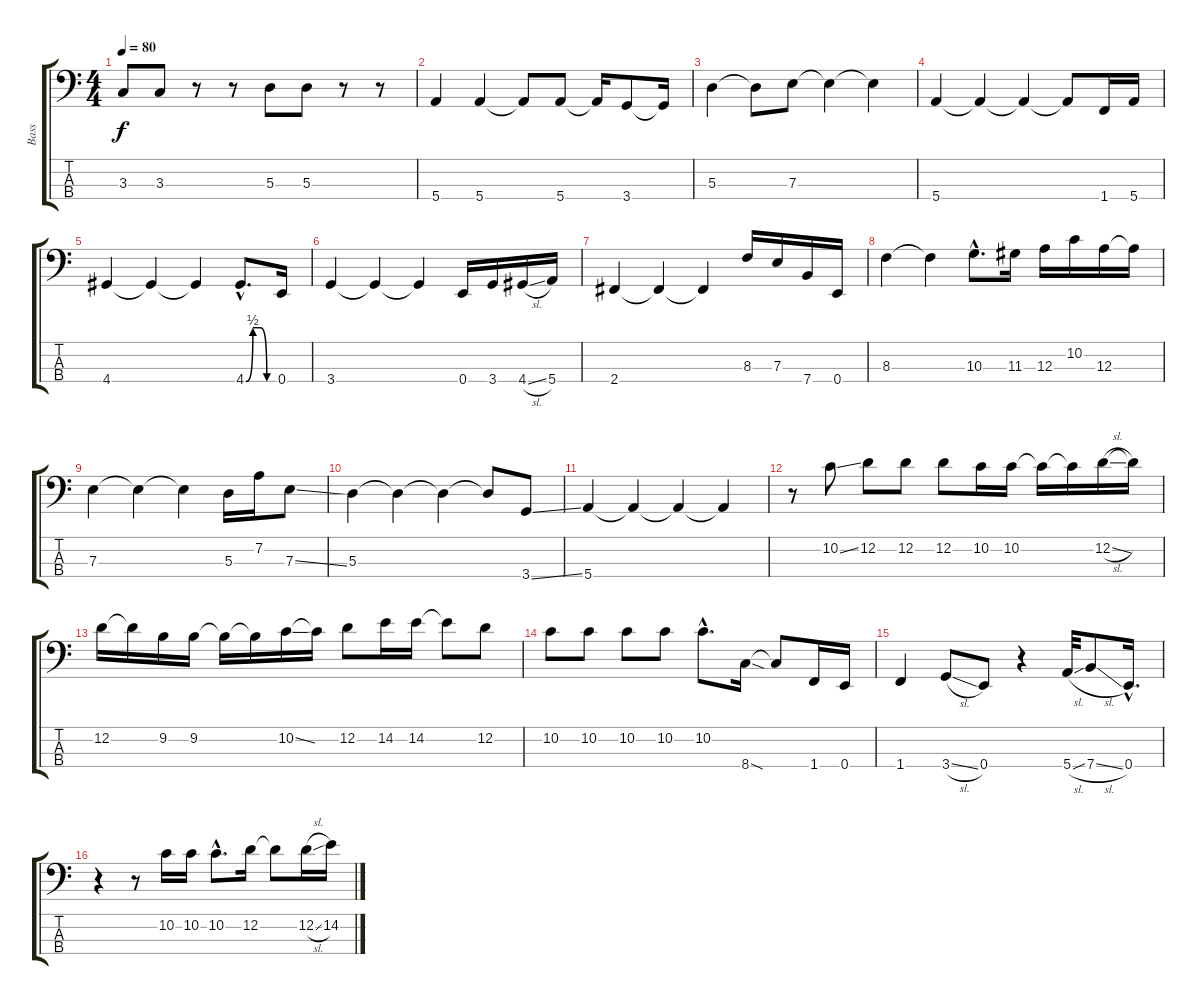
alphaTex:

\track ("Bass" "Bass") {instrument electricbassfinger}
\staff {score tabs}
\tuning (G2 D2 A1 E1) {hide}
\ts (4 4)
\tempo 80
\clef f4
\ks c
3.3.8{dy f} 3.3.8 r.8 r.8 5.3.8 5.3.8 r.8 r.8 |
5.4.4 5.4.4 5.4{t}.8 5.4.8 5.4{t}.16 3.4.8 3.4{t}.16 |
5.3.4 5.3{t}.8 7.3.8 7.3{t}.4 7.3{t}.4 |
5.4.4 5.4{t}.4 5.4{t}.4 5.4{t}.8 1.4.16 5.4.16 |
4.4.4 4.4{t}.4 4.4{t}.4 4.4{be (custom 0 0 15 2 30 2 45 0 60 0) hac}.8{d} 0.4.16 |
3.4.4 3.4{t}.4 3.4{t}.4 0.4.16 3.4.16 4.4{sl}.16 5.4.16 |
2.4.4 2.4{t}.4 2.4{t}.4 8.3.16 7.3.16 7.4.16 0.4.16 |
8.3.4 8.3{t}.4 10.3{hac}.8{d} 11.3.16 12.3.16 10.2.16 12.3.16 12.3{t}.16 |
7.3.4 7.3{t}.4 7.3{t}.4 5.3.16 7.2.16 7.3{ss}.8 |
5.3.4 5.3{t}.4 5.3{t}.4 5.3{t}.8 3.4{ss}.8 |
5.4.4 5.4{t}.4 5.4{t}.4 5.4{t}.4 |
r.8 10.2{ss}.8 12.2.8 12.2.8 12.2.8 10.2.16 10.2.16 10.2{t}.16 10.2{t}.16 12.2{sl}.16 12.2{t}.16 |
12.2.16 12.2{t}.16 9.2.16 9.2.16 9.2{t}.16 9.2{t}.16 10.2{ss}.16 10.2{t}.16 12.2.8 14.2.16 14.2.16 14.2{t}.8 12.2.8 |
10.2.8 10.2.8 10.2.8 10.2.8 10.2{hac}.8{d} 8.4{sod}.16 8.4{t}.8 1.4.16 0.4.16 |
1.4.4 3.4{sl}.8 0.4.8 r.4 5.4{sl}.32 7.4{sl}.8 0.4{hac}.16{d} |
r.4 r.8 10.2.16 10.2.16 10.2{hac}.8{d} 12.2.16 12.2{t}.8 12.2{sl}.16 14.2.16
